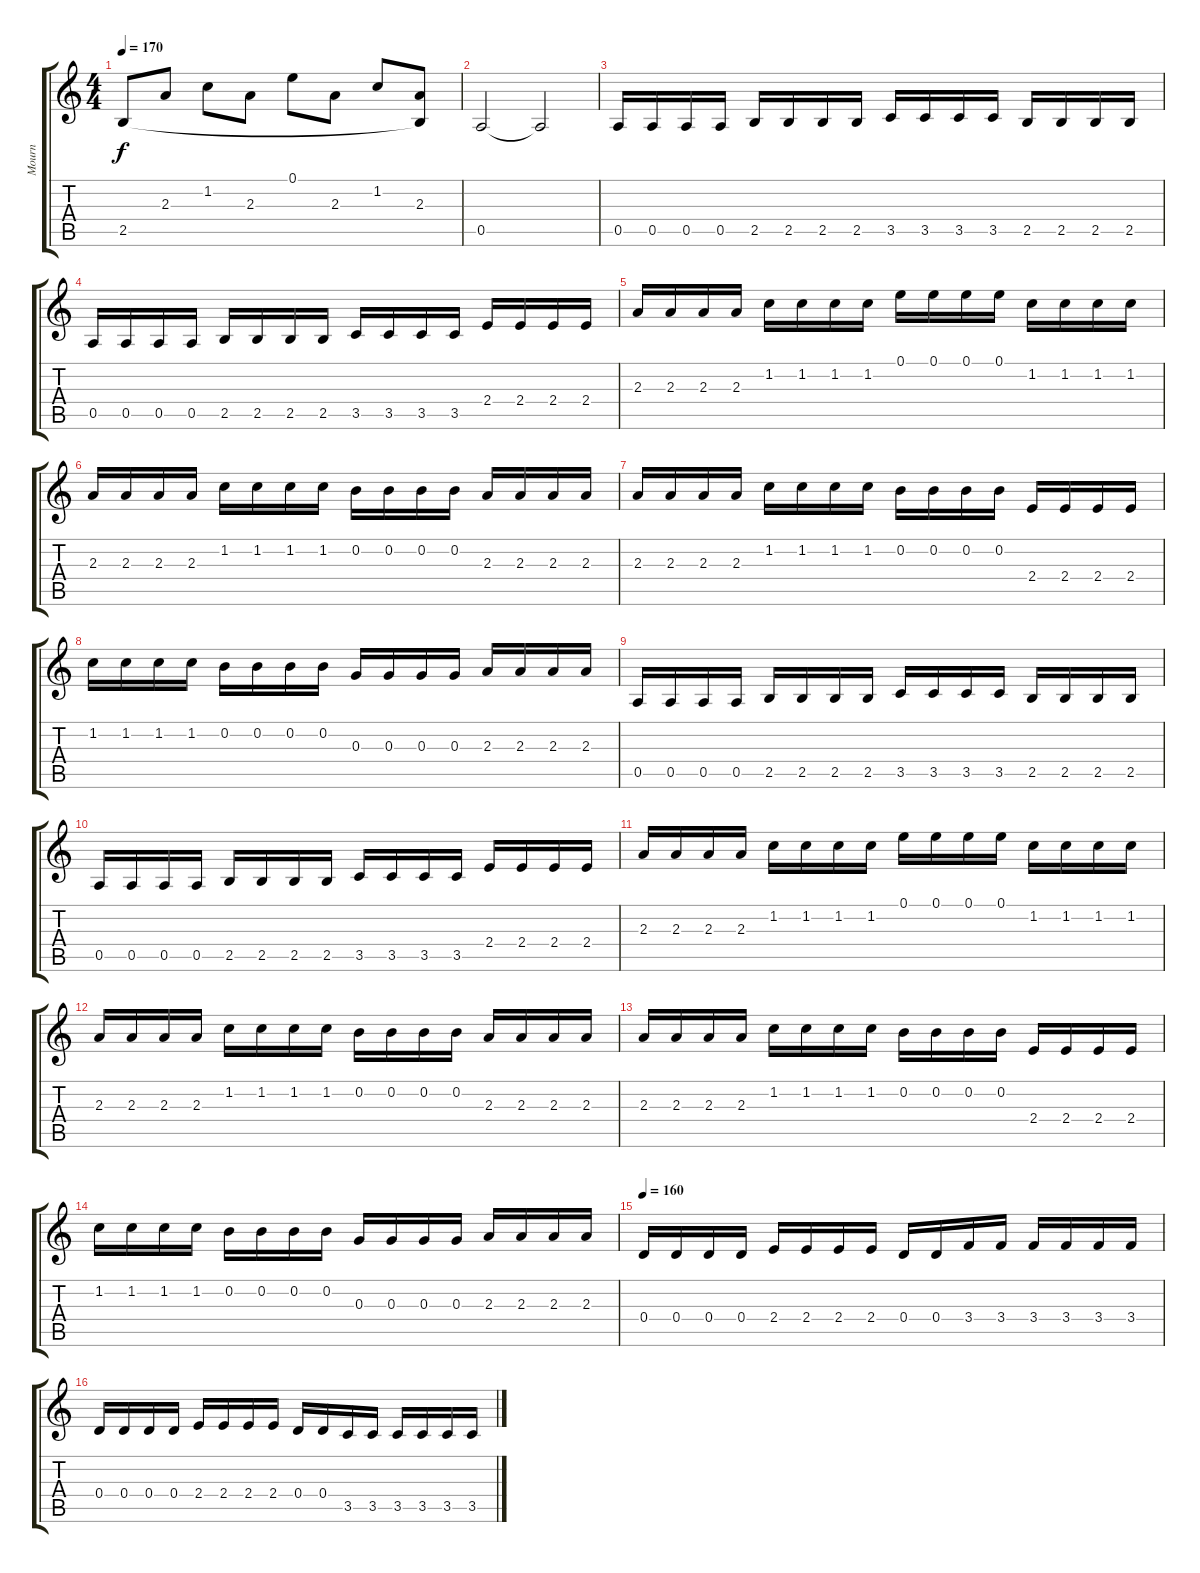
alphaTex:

\track ("Mourn" "Mourn") {instrument distortionguitar}
\staff {score tabs}
\tuning (E4 B3 G3 D3 A2 E2) {hide}
\ts (4 4)
\tempo 170
\clef g2
\ks c
2.5.8{dy f} 2.3.8 1.2.8 2.3.8 0.1.8 2.3.8 1.2.8 (2.3 2.5{t}).8 |
0.5.2 0.5{t}.2 |
0.5.16{instrument distortionguitar} 0.5.16 0.5.16 0.5.16 2.5.16 2.5.16 2.5.16 2.5.16 3.5.16 3.5.16 3.5.16 3.5.16 2.5.16 2.5.16 2.5.16 2.5.16 |
0.5.16 0.5.16 0.5.16 0.5.16 2.5.16 2.5.16 2.5.16 2.5.16 3.5.16 3.5.16 3.5.16 3.5.16 2.4.16 2.4.16 2.4.16 2.4.16 |
2.3.16 2.3.16 2.3.16 2.3.16 1.2.16 1.2.16 1.2.16 1.2.16 0.1.16 0.1.16 0.1.16 0.1.16 1.2.16 1.2.16 1.2.16 1.2.16 |
2.3.16 2.3.16 2.3.16 2.3.16 1.2.16 1.2.16 1.2.16 1.2.16 0.2.16 0.2.16 0.2.16 0.2.16 2.3.16 2.3.16 2.3.16 2.3.16 |
2.3.16 2.3.16 2.3.16 2.3.16 1.2.16 1.2.16 1.2.16 1.2.16 0.2.16 0.2.16 0.2.16 0.2.16 2.4.16 2.4.16 2.4.16 2.4.16 |
1.2.16 1.2.16 1.2.16 1.2.16 0.2.16 0.2.16 0.2.16 0.2.16 0.3.16 0.3.16 0.3.16 0.3.16 2.3.16 2.3.16 2.3.16 2.3.16 |
0.5.16 0.5.16 0.5.16 0.5.16 2.5.16 2.5.16 2.5.16 2.5.16 3.5.16 3.5.16 3.5.16 3.5.16 2.5.16 2.5.16 2.5.16 2.5.16 |
0.5.16 0.5.16 0.5.16 0.5.16 2.5.16 2.5.16 2.5.16 2.5.16 3.5.16 3.5.16 3.5.16 3.5.16 2.4.16 2.4.16 2.4.16 2.4.16 |
2.3.16 2.3.16 2.3.16 2.3.16 1.2.16 1.2.16 1.2.16 1.2.16 0.1.16 0.1.16 0.1.16 0.1.16 1.2.16 1.2.16 1.2.16 1.2.16 |
2.3.16 2.3.16 2.3.16 2.3.16 1.2.16 1.2.16 1.2.16 1.2.16 0.2.16 0.2.16 0.2.16 0.2.16 2.3.16 2.3.16 2.3.16 2.3.16 |
2.3.16 2.3.16 2.3.16 2.3.16 1.2.16 1.2.16 1.2.16 1.2.16 0.2.16 0.2.16 0.2.16 0.2.16 2.4.16 2.4.16 2.4.16 2.4.16 |
1.2.16 1.2.16 1.2.16 1.2.16 0.2.16 0.2.16 0.2.16 0.2.16 0.3.16 0.3.16 0.3.16 0.3.16 2.3.16 2.3.16 2.3.16 2.3.16 |
\tempo 160
0.4.16 0.4.16 0.4.16 0.4.16 2.4.16 2.4.16 2.4.16 2.4.16 0.4.16 0.4.16 3.4.16 3.4.16 3.4.16 3.4.16 3.4.16 3.4.16 |
0.4.16 0.4.16 0.4.16 0.4.16 2.4.16 2.4.16 2.4.16 2.4.16 0.4.16 0.4.16 3.5.16 3.5.16 3.5.16 3.5.16 3.5.16 3.5.16
